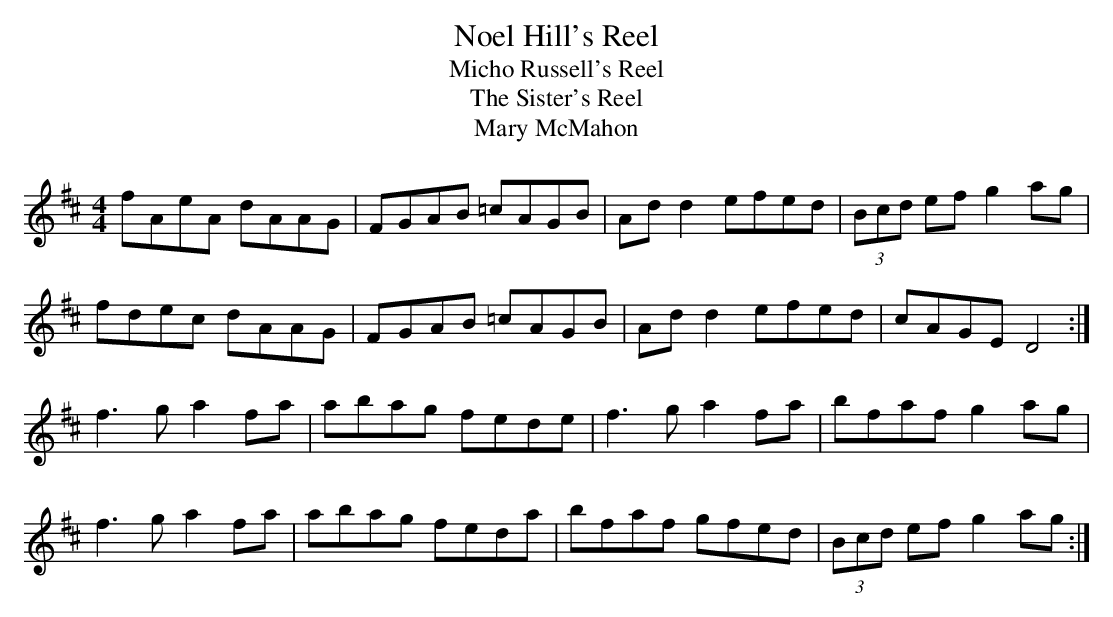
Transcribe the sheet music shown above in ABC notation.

X:1
T: Noel Hill's Reel
T: Micho Russell's Reel
T: The Sister's Reel
T: Mary McMahon
M: 4/4
L: 1/8
K: D
fAeA dAAG | FGAB =cAGB | Add2 efed | (3Bcd ef g2ag |
fdec dAAG | FGAB =cAGB | Add2 efed | cAGE D4 :|
f3g a2fa | abag fede | f3g a2fa | bfaf g2ag |
f3g a2fa | abag feda | bfaf gfed | (3Bcd ef g2ag :|
